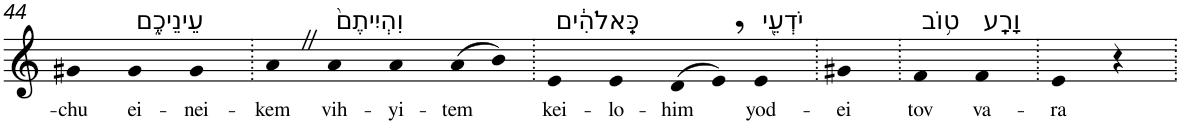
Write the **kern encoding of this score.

**kern	**text
*part1	*part1
*staff1	*staff1
*I"Piano	*
*I'Pno	*
!!LO:PB:g=z
*clefG2	*
*k[]	*
=44	=44
!	!LO:LY:b
4g#X	-chu
!LO:TX:a:t=עֵינֵיכֶ֑ם	!
!	!LO:LY:b
4g#	ei-
!	!LO:LY:b
4g#	-nei-
=45.	=45.
!	!LO:LY:b
4aZ	-kem
!LO:TX:a:t=וִהְיִיתֶם֙	!
!	!LO:LY:b
4a	vih-
!	!LO:LY:b
4a	-yi-
!	!LO:LY:b
(>8a	-tem
8b)	.
=46.	=46.
!LO:TX:a:t=כֵּֽאלֹהִ֔ים	!
!	!LO:LY:b
4e	kei-
!	!LO:LY:b
4e	-lo-
!	!LO:LY:b
(>8d	-him
8e,)	.
!LO:TX:a:t=יֹדְעֵ֖י	!
!	!LO:LY:b
4e	yod-
=47.	=47.
!	!LO:LY:b
4g#X	-ei
=48.	=48.
!LO:TX:a:t=ט֥וֹב	!
!	!LO:LY:b
4f	tov
!LO:TX:a:t=וָרָֽע	!
!	!LO:LY:b
4f	va-
=49.	=49.
!	!LO:LY:b
4e	-ra
4r	.
=.	=.
*-	*-
